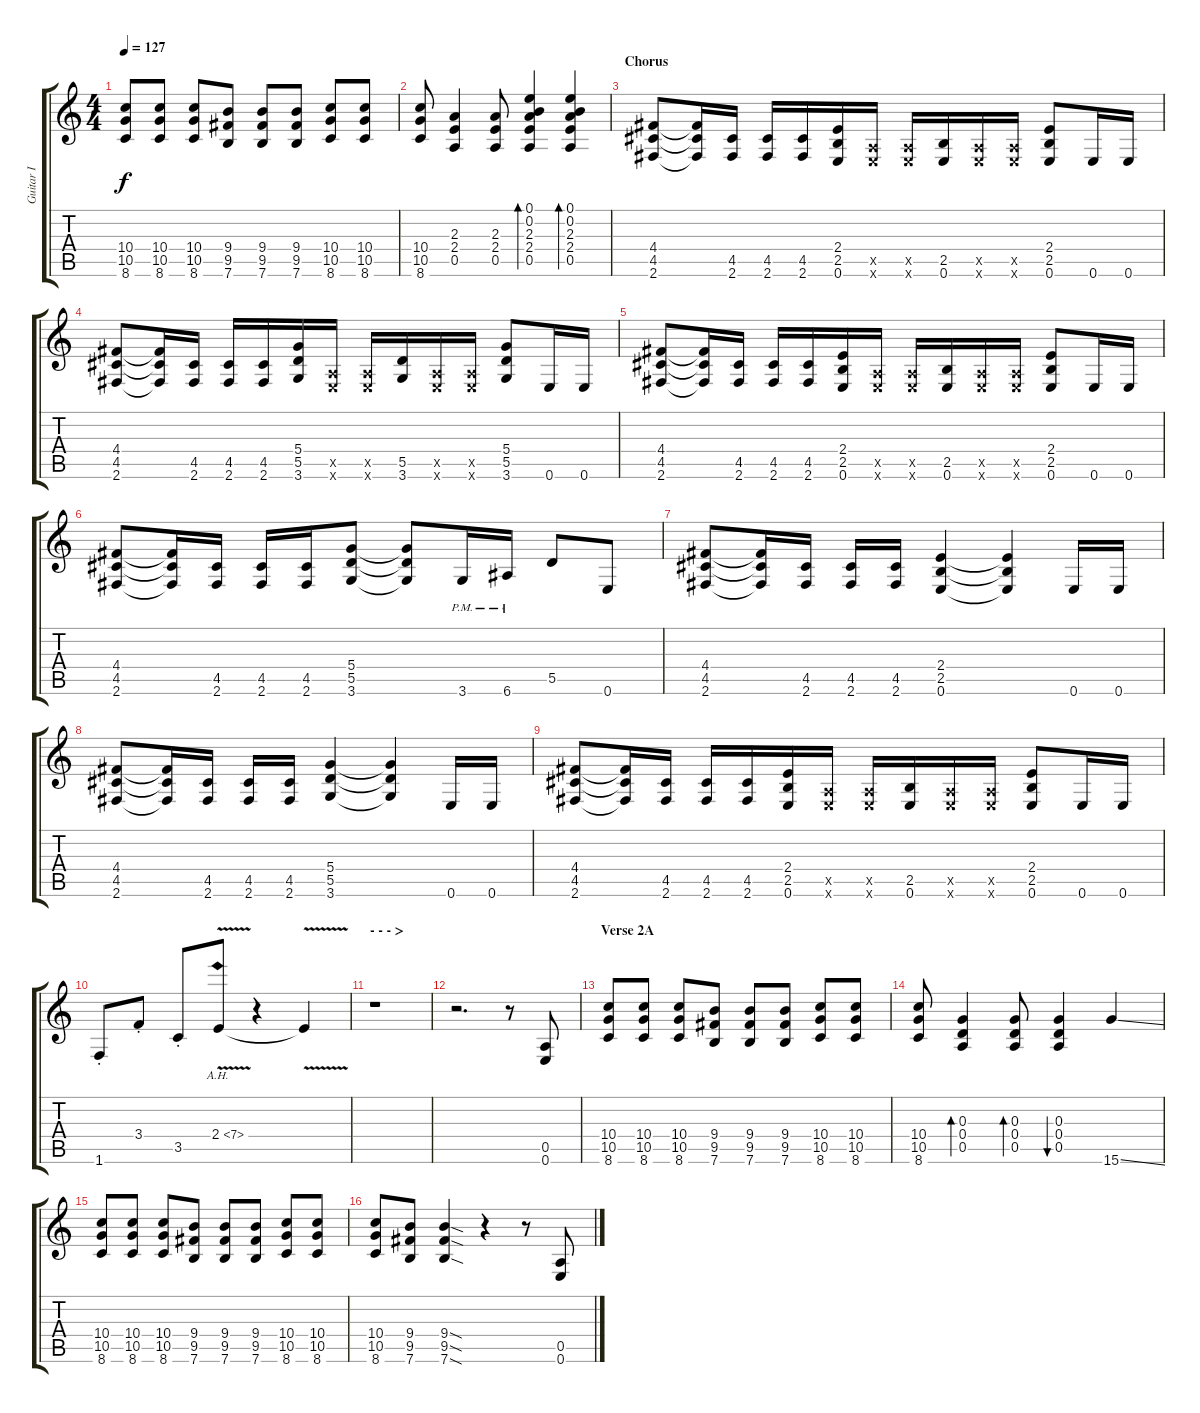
\track ("Guitar I" "Guitar I") {instrument distortionguitar}
\staff {score tabs}
\tuning (E4 B3 G3 D3 A2 E2) {hide}
\ts (4 4)
\tempo 127
\clef g2
\ks c
(10.4 10.5 8.6).8{dy f} (10.4 10.5 8.6).8 (10.4 10.5 8.6).8 (9.4 9.5 7.6).8 (9.4 9.5 7.6).8 (9.4 9.5 7.6).8 (10.4 10.5 8.6).8 (10.4 10.5 8.6).8 |
(10.4 10.5 8.6).8 (2.3 2.4 0.5).4 (2.3 2.4 0.5).8 (0.1 0.2 2.3 2.4 0.5).4{bd 60} (0.1 0.2 2.3 2.4 0.5).4{bd 60} |
\section ("" "Chorus")
(4.4 4.5 2.6).8 (4.4{t} 4.5{t} 2.6{t}).16 (4.5 2.6).16 (4.5 2.6).16 (4.5 2.6).16 (2.4 2.5 0.6).16 (0.5{x} 0.6{x}).16 (0.5{x} 0.6{x}).16 (2.5 0.6).16 (0.5{x} 0.6{x}).16 (0.5{x} 0.6{x}).16 (2.4 2.5 0.6).8 0.6.16 0.6.16 |
(4.4 4.5 2.6).8 (4.4{t} 4.5{t} 2.6{t}).16 (4.5 2.6).16 (4.5 2.6).16 (4.5 2.6).16 (5.4 5.5 3.6).16 (0.5{x} 0.6{x}).16 (0.5{x} 0.6{x}).16 (5.5 3.6).16 (0.5{x} 0.6{x}).16 (0.5{x} 0.6{x}).16 (5.4 5.5 3.6).8 0.6.16 0.6.16 |
(4.4 4.5 2.6).8 (4.4{t} 4.5{t} 2.6{t}).16 (4.5 2.6).16 (4.5 2.6).16 (4.5 2.6).16 (2.4 2.5 0.6).16 (0.5{x} 0.6{x}).16 (0.5{x} 0.6{x}).16 (2.5 0.6).16 (0.5{x} 0.6{x}).16 (0.5{x} 0.6{x}).16 (2.4 2.5 0.6).8 0.6.16 0.6.16 |
(4.4 4.5 2.6).8 (4.4{t} 4.5{t} 2.6{t}).16 (4.5 2.6).16 (4.5 2.6).16 (4.5 2.6).16 (5.4 5.5 3.6).8 (5.4{t} 5.5{t} 3.6{t}).8 3.6{pm}.16 6.6{pm}.16 5.5.8 0.6.8 |
(4.4 4.5 2.6).8 (4.4{t} 4.5{t} 2.6{t}).16 (4.5 2.6).16 (4.5 2.6).16 (4.5 2.6).16 (2.4 2.5 0.6).4 (2.4{t} 2.5{t} 0.6{t}).4 0.6.16 0.6.16 |
(4.4 4.5 2.6).8 (4.4{t} 4.5{t} 2.6{t}).16 (4.5 2.6).16 (4.5 2.6).16 (4.5 2.6).16 (5.4 5.5 3.6).4 (5.4{t} 5.5{t} 3.6{t}).4 0.6.16 0.6.16 |
(4.4 4.5 2.6).8 (4.4{t} 4.5{t} 2.6{t}).16 (4.5 2.6).16 (4.5 2.6).16 (4.5 2.6).16 (2.4 2.5 0.6).16 (0.5{x} 0.6{x}).16 (0.5{x} 0.6{x}).16 (2.5 0.6).16 (0.5{x} 0.6{x}).16 (0.5{x} 0.6{x}).16 (2.4 2.5 0.6).8 0.6.16 0.6.16 |
1.6{st}.8 3.4{st}.8 3.5{st}.8 2.4{ah 5 v}.8 r.4 2.4{t}.4 |
\section ("" "- - - >")
r.1 |
r.2{d} r.8 (0.5 0.6).8 |
\section ("" "Verse 2A")
(10.4 10.5 8.6).8 (10.4 10.5 8.6).8 (10.4 10.5 8.6).8 (9.4 9.5 7.6).8 (9.4 9.5 7.6).8 (9.4 9.5 7.6).8 (10.4 10.5 8.6).8 (10.4 10.5 8.6).8 |
(10.4 10.5 8.6).8 (0.3 0.4 0.5).4{bd 60} (0.3 0.4 0.5).8{bd 60} (0.3 0.4 0.5).4{bu 60} 15.6{ss}.4 |
(10.4 10.5 8.6).8 (10.4 10.5 8.6).8 (10.4 10.5 8.6).8 (9.4 9.5 7.6).8 (9.4 9.5 7.6).8 (9.4 9.5 7.6).8 (10.4 10.5 8.6).8 (10.4 10.5 8.6).8 |
(10.4 10.5 8.6).8 (9.4 9.5 7.6).8 (9.4{sod} 9.5{sod} 7.6{sod}).4 r.4 r.8 (0.5 0.6).8
